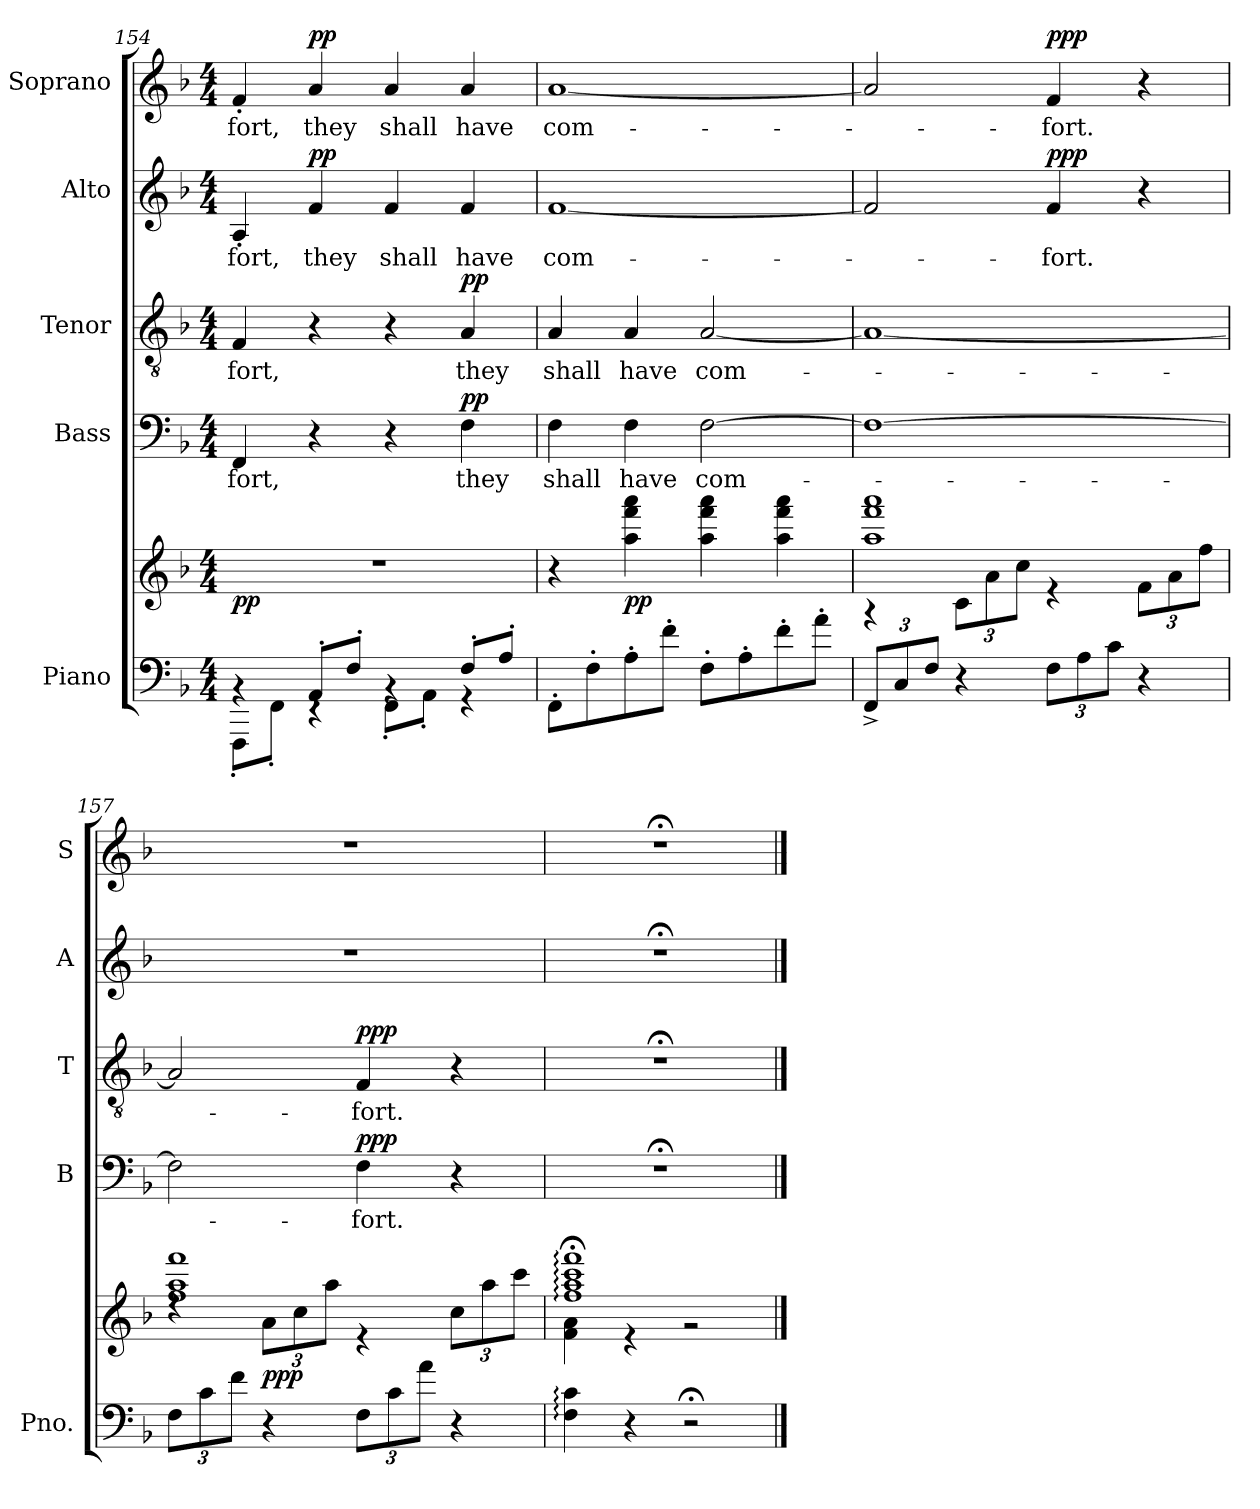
**kern	**kern	**dynam	**kern	**text	**dynam	**kern	**text	**dynam	**kern	**text	**dynam	**kern	**text	**dynam
*part5	*part5	*part5	*part4	*part4	*part4	*part3	*part3	*part3	*part2	*part2	*part2	*part1	*part1	*part1
*staff6	*staff5	*staff5/6	*staff4	*staff4	*staff4	*staff3	*staff3	*staff3	*staff2	*staff2	*staff2	*staff1	*staff1	*staff1
*I"Piano	*	*	*I"Bass	*	*	*I"Tenor	*	*	*I"Alto	*	*	*I"Soprano	*	*
*I'Pno.	*	*	*I'B	*	*	*I'T	*	*	*I'A	*	*	*I'S	*	*
*clefF4	*clefG2	*	*clefF4	*	*	*clefGv2	*	*	*clefG2	*	*	*clefG2	*	*
*k[b-]	*k[b-]	*	*k[b-]	*	*	*k[b-]	*	*	*k[b-]	*	*	*k[b-]	*	*
*M4/4	*M4/4	*	*M4/4	*	*	*M4/4	*	*	*M4/4	*	*	*M4/4	*	*
=154	=154	=154	=154	=154	=154	=154	=154	=154	=154	=154	=154	=154	=154	=154
*^	*	*	*	*	*	*	*	*	*	*	*	*	*	*
!	!	!	!LO:DY:b	!	!LO:LY:b	!	!	!LO:LY:b	!	!	!LO:LY:b	!	!	!LO:LY:b	!
4rBB	8FFF'\L	1r	pp	4FF/	-fort,	.	4F/	-fort,	.	4A'/	-fort,	.	4f'/	-fort,	.
.	8FF'\J	.	.	.	.	.	.	.	.	.	.	.	.	.	.
!	!	!	!	!	!	!	!	!	!	!	!LO:LY:b	!LO:DY:a	!	!LO:LY:b	!LO:DY:a
8AA'/L	4rEE	.	.	4r	.	.	4r	.	.	4f/	they	pp	4a/	they	pp
8F'/J	.	.	.	.	.	.	.	.	.	.	.	.	.	.	.
!	!	!	!	!	!	!	!	!	!	!	!LO:LY:b	!	!	!LO:LY:b	!
4rBB	8FF'\L	.	.	4r	.	.	4r	.	.	4f/	shall	.	4a/	shall	.
.	8AA'\J	.	.	.	.	.	.	.	.	.	.	.	.	.	.
!	!	!	!	!	!LO:LY:b	!LO:DY:a	!	!LO:LY:b	!LO:DY:a	!	!LO:LY:b	!	!	!LO:LY:b	!
8F'/L	4r	.	.	4F\	they	pp	4A/	they	pp	4f/	have	.	4a/	have	.
8A'/J	.	.	.	.	.	.	.	.	.	.	.	.	.	.	.
*v	*v	*	*	*	*	*	*	*	*	*	*	*	*	*	*
=155	=155	=155	=155	=155	=155	=155	=155	=155	=155	=155	=155	=155	=155	=155
!	!	!	!	!LO:LY:b	!	!	!LO:LY:b	!	!	!LO:LY:b	!	!	!LO:LY:b	!
8FF'\L	4r	.	4F\	shall	.	4A/	shall	.	[1f	com-	.	[1a	com-	.
8F'\	.	.	.	.	.	.	.	.	.	.	.	.	.	.
!	!	!LO:DY:b	!	!LO:LY:b	!	!	!LO:LY:b	!	!	!	!	!	!	!
8A'\	4aa\ 4fff\ 4aaa\	pp	4F\	have	.	4A/	have	.	.	.	.	.	.	.
8f'\J	.	.	.	.	.	.	.	.	.	.	.	.	.	.
!	!	!	!	!LO:LY:b	!	!	!LO:LY:b	!	!	!	!	!	!	!
8F'\L	4aa\ 4fff\ 4aaa\	.	[2F\	com-	.	[2A/	com-	.	.	.	.	.	.	.
8A'\	.	.	.	.	.	.	.	.	.	.	.	.	.	.
8f'\	4aa\ 4fff\ 4aaa\	.	.	.	.	.	.	.	.	.	.	.	.	.
8a'\J	.	.	.	.	.	.	.	.	.	.	.	.	.	.
=156	=156	=156	=156	=156	=156	=156	=156	=156	=156	=156	=156	=156	=156	=156
*Xbrackettup	*	*	*	*	*	*	*	*	*	*	*	*	*	*
*	*^	*	*	*	*	*	*	*	*	*	*	*	*	*
12FF^/L	1aa 1fff 1aaa	4r	.	1F_	.	.	1A_	.	.	2f/]	.	.	2a/]	.	.
12C/	.	.	.	.	.	.	.	.	.	.	.	.	.	.	.
12F/J	.	.	.	.	.	.	.	.	.	.	.	.	.	.	.
*	*	*Xbrackettup	*	*	*	*	*	*	*	*	*	*	*	*	*
4r	.	12c\L	.	.	.	.	.	.	.	.	.	.	.	.	.
.	.	12a\	.	.	.	.	.	.	.	.	.	.	.	.	.
.	.	12cc\J	.	.	.	.	.	.	.	.	.	.	.	.	.
!	!	!	!	!	!	!	!	!	!	!	!LO:LY:b	!LO:DY:a	!	!LO:LY:b	!LO:DY:a
12F\L	.	4r	.	.	.	.	.	.	.	4f/	-fort.	ppp	4f/	-fort.	ppp
12A\	.	.	.	.	.	.	.	.	.	.	.	.	.	.	.
12c\J	.	.	.	.	.	.	.	.	.	.	.	.	.	.	.
4r	.	12f\L	.	.	.	.	.	.	.	4r	.	.	4r	.	.
.	.	12a\	.	.	.	.	.	.	.	.	.	.	.	.	.
.	.	12ff\J	.	.	.	.	.	.	.	.	.	.	.	.	.
=157	=157	=157	=157	=157	=157	=157	=157	=157	=157	=157	=157	=157	=157	=157	=157
12F\L	1ff 1aa 1fff	4rdd	.	2F\]	.	.	2A/]	.	.	1r	.	.	1r	.	.
12c\	.	.	.	.	.	.	.	.	.	.	.	.	.	.	.
12f\J	.	.	.	.	.	.	.	.	.	.	.	.	.	.	.
!	!	!	!LO:DY:b	!	!	!	!	!	!	!	!	!	!	!	!
4r	.	12a\L	ppp	.	.	.	.	.	.	.	.	.	.	.	.
.	.	12cc\	.	.	.	.	.	.	.	.	.	.	.	.	.
.	.	12aa\J	.	.	.	.	.	.	.	.	.	.	.	.	.
!	!	!	!	!	!LO:LY:b	!LO:DY:a	!	!LO:LY:b	!LO:DY:a	!	!	!	!	!	!
12F\L	.	4r	.	4F\	-fort.	ppp	4F/	-fort.	ppp	.	.	.	.	.	.
12c\	.	.	.	.	.	.	.	.	.	.	.	.	.	.	.
12a\J	.	.	.	.	.	.	.	.	.	.	.	.	.	.	.
4r	.	12cc\L	.	4r	.	.	4r	.	.	.	.	.	.	.	.
.	.	12aa\	.	.	.	.	.	.	.	.	.	.	.	.	.
.	.	12ccc\J	.	.	.	.	.	.	.	.	.	.	.	.	.
=158	=158	=158	=158	=158	=158	=158	=158	=158	=158	=158	=158	=158	=158	=158	=158
*	*	*	*	*	*	*	*	*	*	*	*	*	*MM48	*	*
4F\: 4c\:	1ff;<: 1aa;<: 1ccc;<: 1fff;<:	4f\ 4a\	.	1r;<	.	.	1r;<	.	.	1r;<	.	.	1r;<	.	.
4r	.	4r	.	.	.	.	.	.	.	.	.	.	.	.	.
2r;<	.	2r	.	.	.	.	.	.	.	.	.	.	.	.	.
*	*v	*v	*	*	*	*	*	*	*	*	*	*	*	*	*
==	==	==	==	==	==	==	==	==	==	==	==	==	==	==
*-	*-	*-	*-	*-	*-	*-	*-	*-	*-	*-	*-	*-	*-	*-
